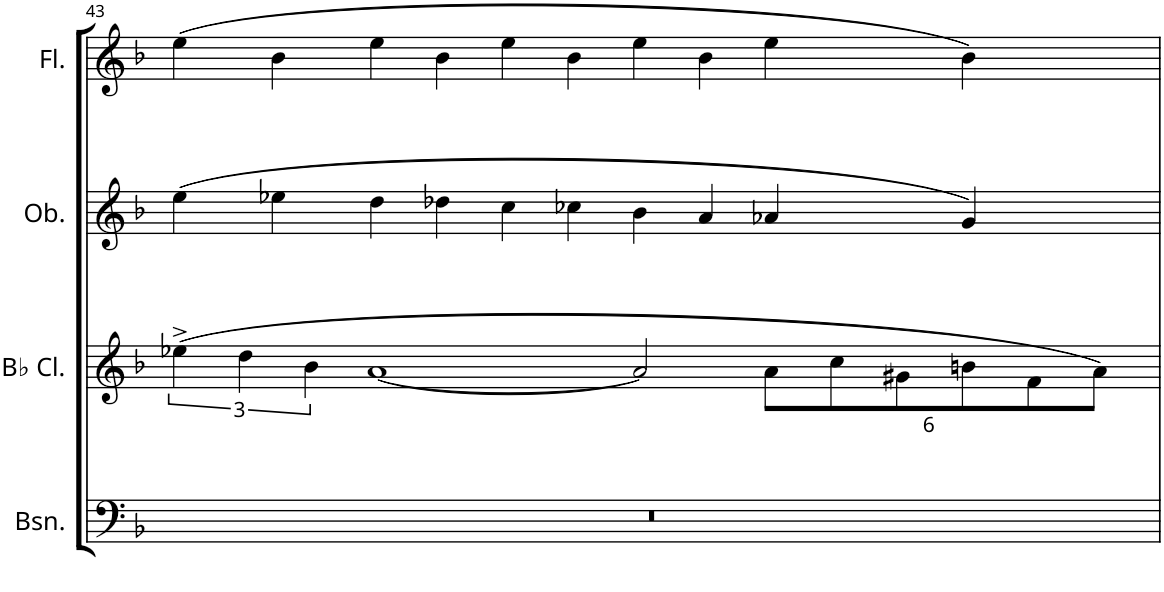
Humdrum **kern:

**kern	**kern	**kern	**kern
*part4	*part3	*part2	*part1
*staff4	*staff3	*staff2	*staff1
*I"Bassoon	*I"Bb Clarinet	*I"Oboe	*I"Flute
*I'Bsn.	*I'Bb Cl.	*I'Ob.	*I'Fl.
!!LO:PB:g=z
*clefF4	*clefG2	*clefG2	*clefG2
*	*ITrd1c2	*	*
*k[b-]	*k[b-]	*k[b-]	*k[b-]
*M5/2	*M5/2	*M5/2	*M5/2
=43	=43	=43	=43
2%5r	(6ee-X^\	(4ee\	(4ee\
.	6dd\	.	.
.	.	4ee-X\	4b-\
.	6b-\	.	.
.	[1a	4dd\	4ee\
.	.	4dd-X\	4b-\
.	.	4cc\	4ee\
.	.	4cc-X\	4b-\
.	2a/]	4b-\	4ee\
.	.	4a/	4b-\
*	*Xbrackettup	*	*
.	12a\L	4a-X/	4ee\
.	12cc\	.	.
.	12g#X\	.	.
.	12bn\	4g/)	4b-\)
.	12f\	.	.
.	12a\J)	.	.
=	=	=	=
*-	*-	*-	*-
